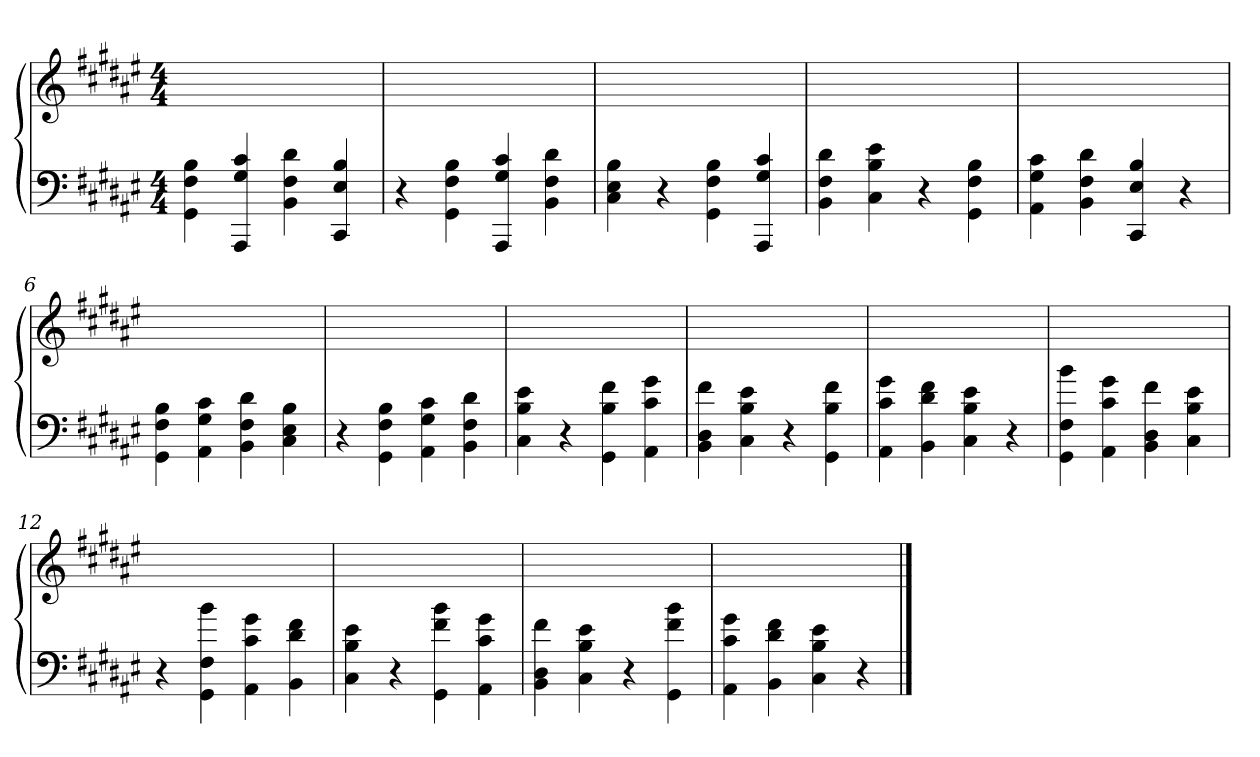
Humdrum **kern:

**kern	**kern
*part2	*part1
*staff2	*staff1
*clefF4	*clefG2
*k[f#c#g#d#a#e#]	*k[f#c#g#d#a#e#]
*F#:	*F#:
*M4/4	*M4/4
*MM60	*MM60
=1	=1
4GG# 4F# 4B	1ryy
4AAA# 4G# 4c#	.
4BB 4F# 4d#	.
4CC# 4E# 4B	.
=2	=2
4r	1ryy
4GG# 4F# 4B	.
4AAA# 4G# 4c#	.
4BB 4F# 4d#	.
=3	=3
4C# 4E# 4B	1ryy
4r	.
4GG# 4F# 4B	.
4AAA# 4G# 4c#	.
=4	=4
4BB 4F# 4d#	1ryy
4C# 4B 4e#	.
4r	.
4GG# 4F# 4B	.
=5	=5
4AA# 4G# 4c#	1ryy
4BB 4F# 4d#	.
4CC# 4E# 4B	.
4r	.
=6	=6
4GG# 4F# 4B	1ryy
4AA# 4G# 4c#	.
4BB 4F# 4d#	.
4C# 4E# 4B	.
=7	=7
4r	1ryy
4GG# 4F# 4B	.
4AA# 4G# 4c#	.
4BB 4F# 4d#	.
=8	=8
4C# 4B 4e#	1ryy
4r	.
4GG# 4B 4f#	.
4AA# 4c# 4g#	.
=9	=9
4BB 4D# 4f#	1ryy
4C# 4B 4e#	.
4r	.
4GG# 4B 4f#	.
=10	=10
4AA# 4c# 4g#	1ryy
4BB 4d# 4f#	.
4C# 4B 4e#	.
4r	.
=11	=11
4GG# 4F# 4b	1ryy
4AA# 4c# 4g#	.
4BB 4D# 4f#	.
4C# 4B 4e#	.
=12	=12
4r	1ryy
4GG# 4F# 4b	.
4AA# 4c# 4g#	.
4BB 4d# 4f#	.
=13	=13
4C# 4B 4e#	1ryy
4r	.
4GG# 4f# 4b	.
4AA# 4c# 4g#	.
=14	=14
4BB 4D# 4f#	1ryy
4C# 4B 4e#	.
4r	.
4GG# 4f# 4b	.
=15	=15
4AA# 4c# 4g#	1ryy
4BB 4d# 4f#	.
4C# 4B 4e#	.
4r	.
==	==
*-	*-
